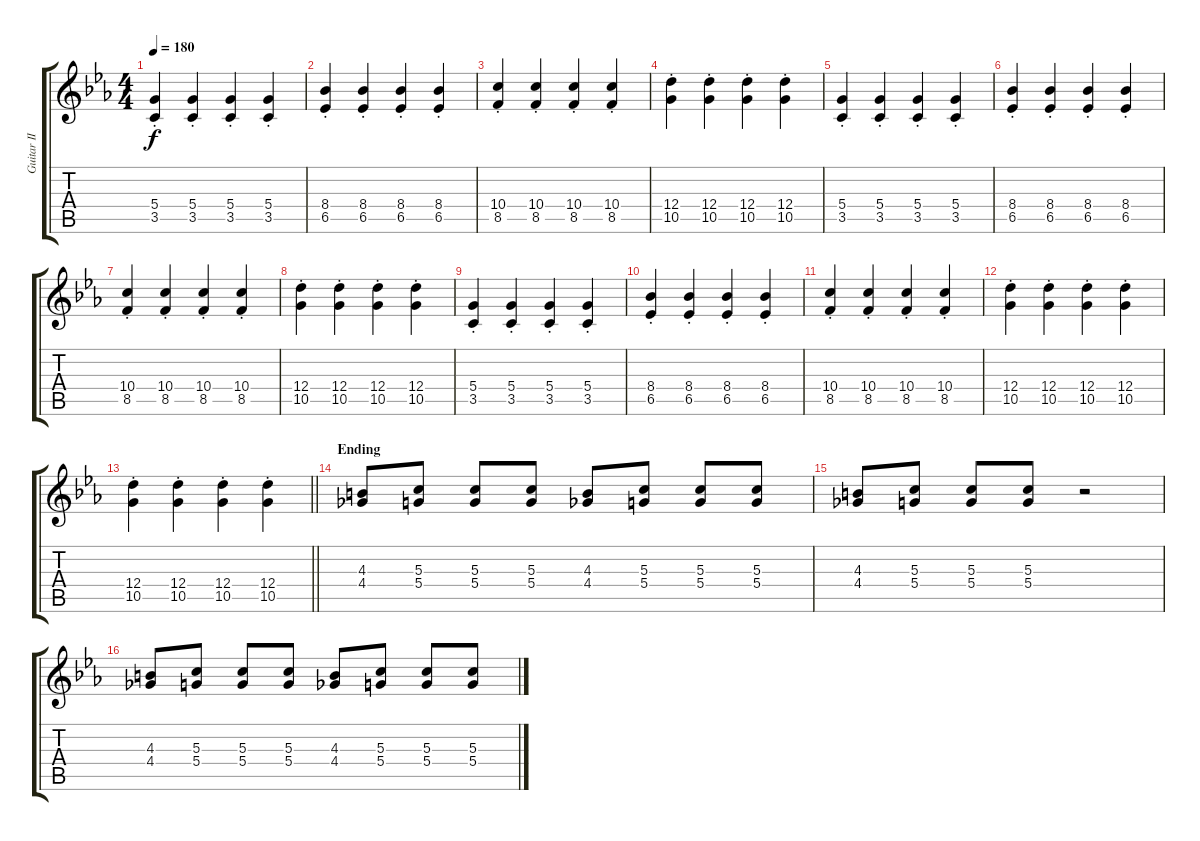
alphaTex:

\track ("Guitar II" "Guitar II") {instrument overdrivenguitar}
\staff {score tabs}
\tuning (E4 B3 G3 D3 A2 E2) {hide}
\ts (4 4)
\tempo 180
\clef g2
\ks cminor
(5.4{st} 3.5{st}).4{dy f} (5.4{st} 3.5{st}).4 (5.4{st} 3.5{st}).4 (5.4{st} 3.5{st}).4 |
(8.4{st} 6.5{st}).4 (8.4{st} 6.5{st}).4 (8.4{st} 6.5{st}).4 (8.4{st} 6.5{st}).4 |
(10.4{st} 8.5{st}).4 (10.4{st} 8.5{st}).4 (10.4{st} 8.5{st}).4 (10.4{st} 8.5{st}).4 |
(12.4{st} 10.5{st}).4 (12.4{st} 10.5{st}).4 (12.4{st} 10.5{st}).4 (12.4{st} 10.5{st}).4 |
(5.4{st} 3.5{st}).4 (5.4{st} 3.5{st}).4 (5.4{st} 3.5{st}).4 (5.4{st} 3.5{st}).4 |
(8.4{st} 6.5{st}).4 (8.4{st} 6.5{st}).4 (8.4{st} 6.5{st}).4 (8.4{st} 6.5{st}).4 |
(10.4{st} 8.5{st}).4 (10.4{st} 8.5{st}).4 (10.4{st} 8.5{st}).4 (10.4{st} 8.5{st}).4 |
(12.4{st} 10.5{st}).4 (12.4{st} 10.5{st}).4 (12.4{st} 10.5{st}).4 (12.4{st} 10.5{st}).4 |
(5.4{st} 3.5{st}).4 (5.4{st} 3.5{st}).4 (5.4{st} 3.5{st}).4 (5.4{st} 3.5{st}).4 |
(8.4{st} 6.5{st}).4 (8.4{st} 6.5{st}).4 (8.4{st} 6.5{st}).4 (8.4{st} 6.5{st}).4 |
(10.4{st} 8.5{st}).4 (10.4{st} 8.5{st}).4 (10.4{st} 8.5{st}).4 (10.4{st} 8.5{st}).4 |
(12.4{st} 10.5{st}).4 (12.4{st} 10.5{st}).4 (12.4{st} 10.5{st}).4 (12.4{st} 10.5{st}).4 |
\barLineRight lightlight
(12.4{st} 10.5{st}).4 (12.4{st} 10.5{st}).4 (12.4{st} 10.5{st}).4 (12.4{st} 10.5{st}).4 |
\section ("" "Ending")
(4.3 4.4).8 (5.3 5.4).8 (5.3 5.4).8 (5.3 5.4).8 (4.3 4.4).8 (5.3 5.4).8 (5.3 5.4).8 (5.3 5.4).8 |
(4.3 4.4).8 (5.3 5.4).8 (5.3 5.4).8 (5.3 5.4).8 r.2 |
(4.3 4.4).8 (5.3 5.4).8 (5.3 5.4).8 (5.3 5.4).8 (4.3 4.4).8 (5.3 5.4).8 (5.3 5.4).8 (5.3 5.4).8
